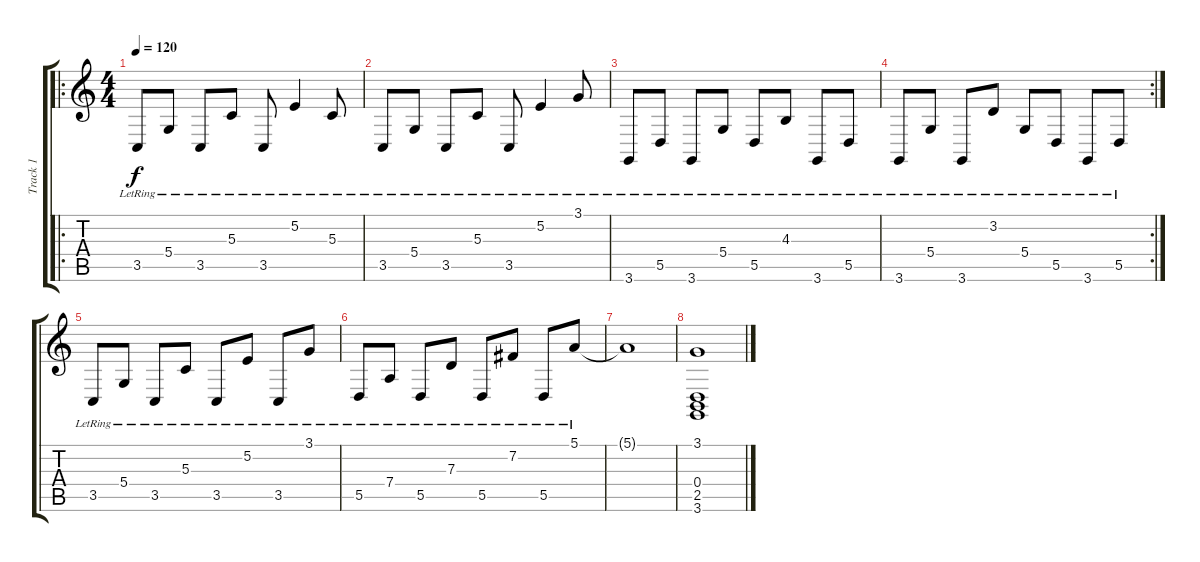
\track ("Track 1" "Track 1") {instrument electricpiano2}
\staff {score tabs}
\tuning (E4 B3 G3 D3 A2 E2) {hide}
\ro
\ts (4 4)
\tempo 120
\clef g2
\ks c
3.5{lr}.8{dy f} 5.4{lr}.8 3.5{lr}.8 5.3{lr}.8 3.5{lr}.8 5.2{lr}.4 5.3{lr}.8 |
3.5{lr}.8 5.4{lr}.8 3.5{lr}.8 5.3{lr}.8 3.5{lr}.8 5.2{lr}.4 3.1{lr}.8 |
3.6{lr}.8 5.5{lr}.8 3.6{lr}.8 5.4{lr}.8 5.5{lr}.8 4.3{lr}.8 3.6{lr}.8 5.5{lr}.8 |
\rc 2
3.6{lr}.8 5.4{lr}.8 3.6{lr}.8 3.2{lr}.8 5.4{lr}.8 5.5{lr}.8 3.6{lr}.8 5.5{lr}.8 |
3.5{lr}.8 5.4{lr}.8 3.5{lr}.8 5.3{lr}.8 3.5{lr}.8 5.2{lr}.8 3.5{lr}.8 3.1{lr}.8 |
5.5{lr}.8 7.4{lr}.8 5.5{lr}.8 7.3{lr}.8 5.5{lr}.8 7.2{lr}.8 5.5{lr}.8 5.1{lr}.8 |
5.1{t}.1 |
(3.1 0.4 2.5 3.6).1
